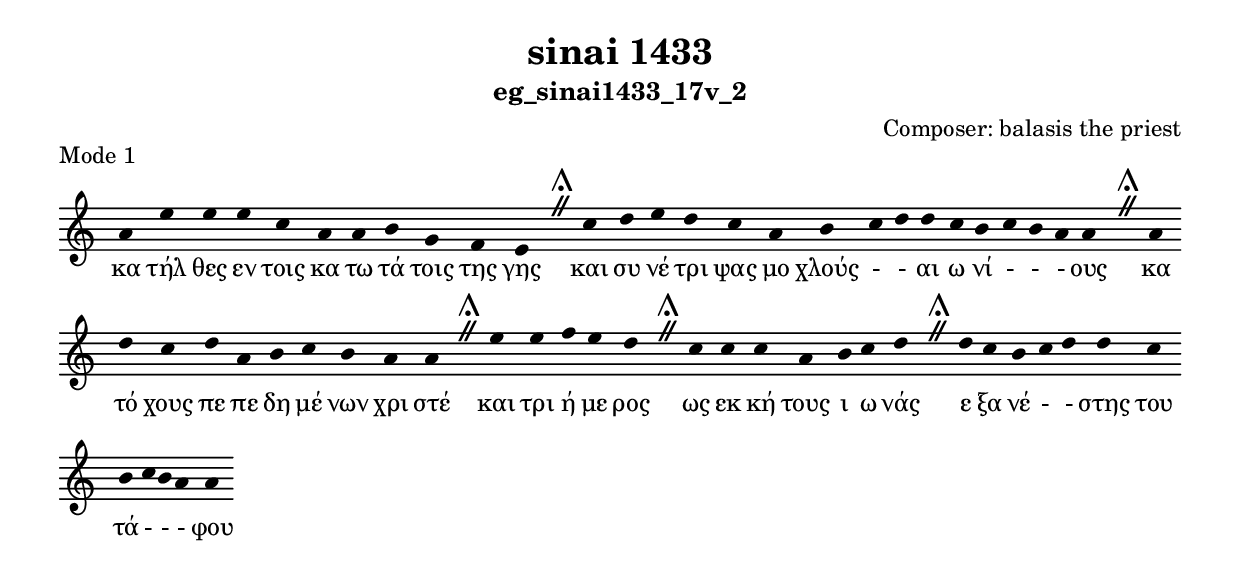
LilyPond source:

\include "gregorian.ly"

	\header {
 	  title = "sinai 1433"
	  subtitle = "eg_sinai1433_17v_2"
	  composer = "Composer: balasis the priest"
	  piece = "Mode 1"
	}

	chant = {
	  a'4 e''4 e''4 e''4 c''4 a'4 a'4 b'4 g'4 f'4 e'4 \divisioMaior
 c''4 d''4 e''4 d''4 c''4 a'4 b'4 c''4 d''4 d''4 c''4 b'4 c''4 b'4 a'4 a'4 \divisioMaior
 a'4 d''4 c''4 d''4 a'4 b'4 c''4 b'4 a'4 a'4 \divisioMaior
 e''4 e''4 f''4 e''4 d''4 \divisioMaior
 c''4 c''4 c''4 a'4 b'4 c''4 d''4 \divisioMaior
 d''4 c''4 b'4 c''4 d''4 d''4 c''4 b'4 c''4 b'4 a'4 a'4\finalis
	}

	verba = \lyricmode {κα τήλ θες εν τοις κα τω τά τοις της γης 
και συ νέ τρι ψας μο χλούς -  - αι ω νί -  -  - ους 
κα τό χους πε πε δη μέ νων χρι στέ 
και τρι ή με ρος 
ως εκ κή τους ι ω νάς 
ε ξα νέ -  - στης του τά -  -  - φου 
	}


	\score {
	  \new Staff <<
	  \new Voice = "melody" \chant
	  \new Lyrics = "one" \lyricsto melody \verba
	  >>
	  \layout {
	    \context {
	      \Staff
	      \remove "Time_signature_engraver"
	      \remove "Bar_engraver"
	    }
	    \context {
	      \Voice
	      \remove "Stem_engraver"
	    }
	  }
	}